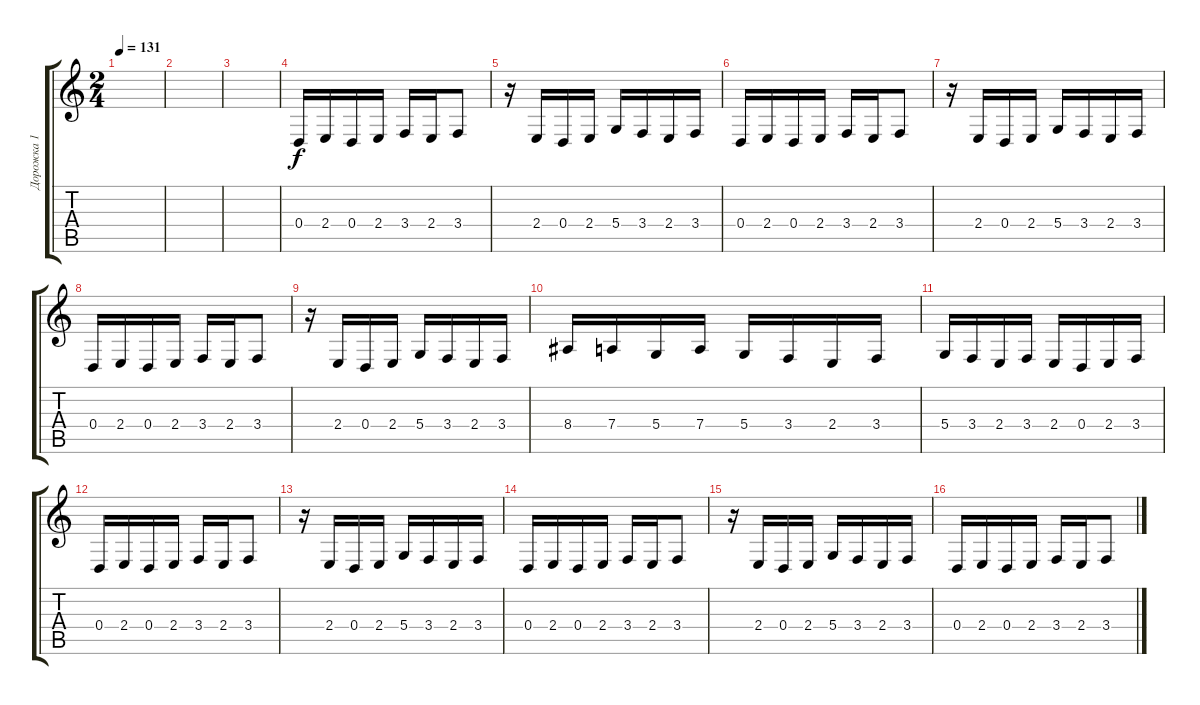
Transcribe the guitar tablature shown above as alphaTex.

\track ("Дорожка 1" "Дорожка 1") {instrument lead2sawtooth}
\staff {score tabs}
\tuning (E4 B3 G3 D3 A2 E2) {hide}
\ts (2 4)
\tempo 131
\clef g2
\ks c
|
|
|
0.4.16 2.4.16 0.4.16 2.4.16 3.4.16 2.4.16 3.4.8 |
r.16 2.4.16 0.4.16 2.4.16 5.4.16 3.4.16 2.4.16 3.4.16 |
0.4.16 2.4.16 0.4.16 2.4.16 3.4.16 2.4.16 3.4.8 |
r.16 2.4.16 0.4.16 2.4.16 5.4.16 3.4.16 2.4.16 3.4.16 |
0.4.16 2.4.16 0.4.16 2.4.16 3.4.16 2.4.16 3.4.8 |
r.16 2.4.16 0.4.16 2.4.16 5.4.16 3.4.16 2.4.16 3.4.16 |
8.4.16 7.4.16 5.4.16 7.4.16 5.4.16 3.4.16 2.4.16 3.4.16 |
5.4.16 3.4.16 2.4.16 3.4.16 2.4.16 0.4.16 2.4.16 3.4.16 |
0.4.16 2.4.16 0.4.16 2.4.16 3.4.16 2.4.16 3.4.8 |
r.16 2.4.16 0.4.16 2.4.16 5.4.16 3.4.16 2.4.16 3.4.16 |
0.4.16 2.4.16 0.4.16 2.4.16 3.4.16 2.4.16 3.4.8 |
r.16 2.4.16 0.4.16 2.4.16 5.4.16 3.4.16 2.4.16 3.4.16 |
0.4.16 2.4.16 0.4.16 2.4.16 3.4.16 2.4.16 3.4.8
